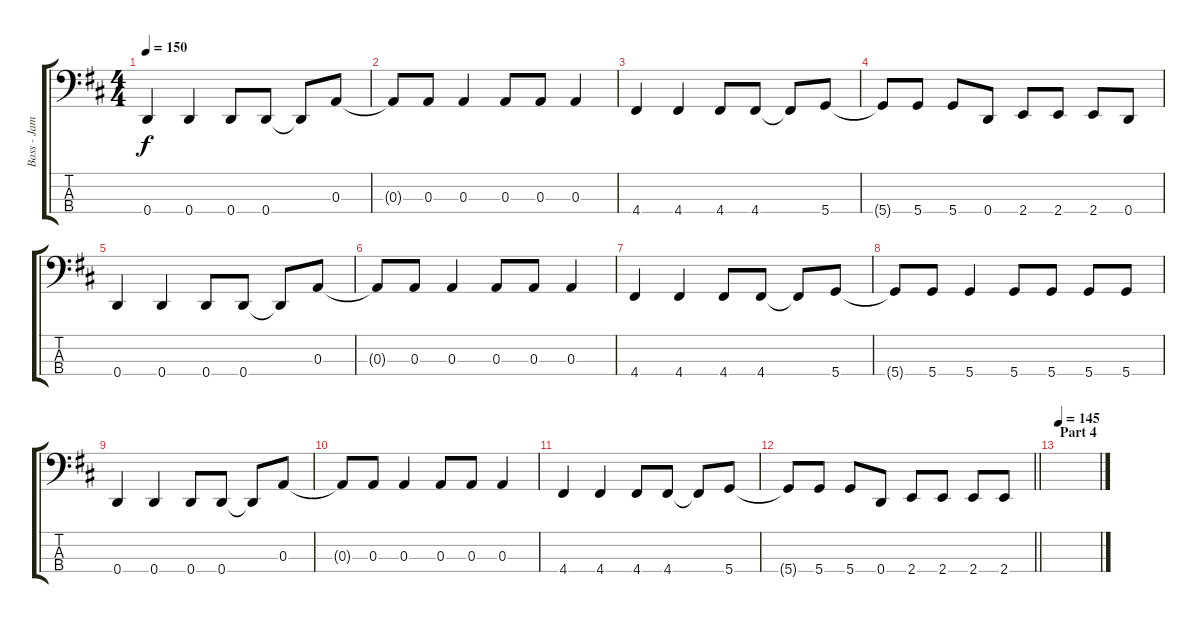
\track ("Bass - James Johnston" "Bass - Jam") {instrument electricbassfinger}
\staff {score tabs}
\tuning (G2 D2 A1 D1) {hide}
\ts (4 4)
\tempo 150
\clef f4
\ks d
0.4.4{dy f} 0.4.4 0.4.8 0.4.8 0.4{t}.8 0.3.8 |
0.3{t}.8 0.3.8 0.3.4 0.3.8 0.3.8 0.3.4 |
4.4.4 4.4.4 4.4.8 4.4.8 4.4{t}.8 5.4.8 |
5.4{t}.8 5.4.8 5.4.8 0.4.8 2.4.8 2.4.8 2.4.8 0.4.8 |
0.4.4 0.4.4 0.4.8 0.4.8 0.4{t}.8 0.3.8 |
0.3{t}.8 0.3.8 0.3.4 0.3.8 0.3.8 0.3.4 |
4.4.4 4.4.4 4.4.8 4.4.8 4.4{t}.8 5.4.8 |
5.4{t}.8 5.4.8 5.4.4 5.4.8 5.4.8 5.4.8 5.4.8 |
0.4.4 0.4.4 0.4.8 0.4.8 0.4{t}.8 0.3.8 |
0.3{t}.8 0.3.8 0.3.4 0.3.8 0.3.8 0.3.4 |
4.4.4 4.4.4 4.4.8 4.4.8 4.4{t}.8 5.4.8 |
\barLineRight lightlight
5.4{t}.8 5.4.8 5.4.8 0.4.8 2.4.8 2.4.8 2.4.8 2.4.8 |
\section ("" "Part 4")
\tempo 145
